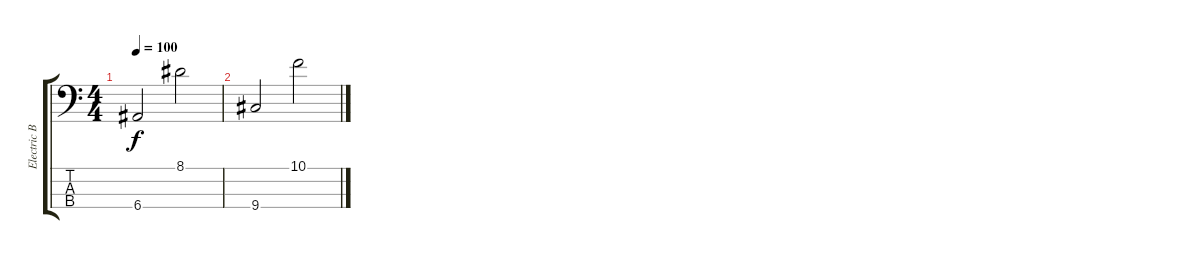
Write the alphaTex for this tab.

\track ("Electric Bass" "Electric B") {instrument electricbassfinger}
\staff {score tabs}
\tuning (G2 D2 A1 E1) {hide}
\ts (4 4)
\tempo 100
\clef f4
\ks c
6.4.2{dy f} 8.1.2 |
9.4.2 10.1.2
